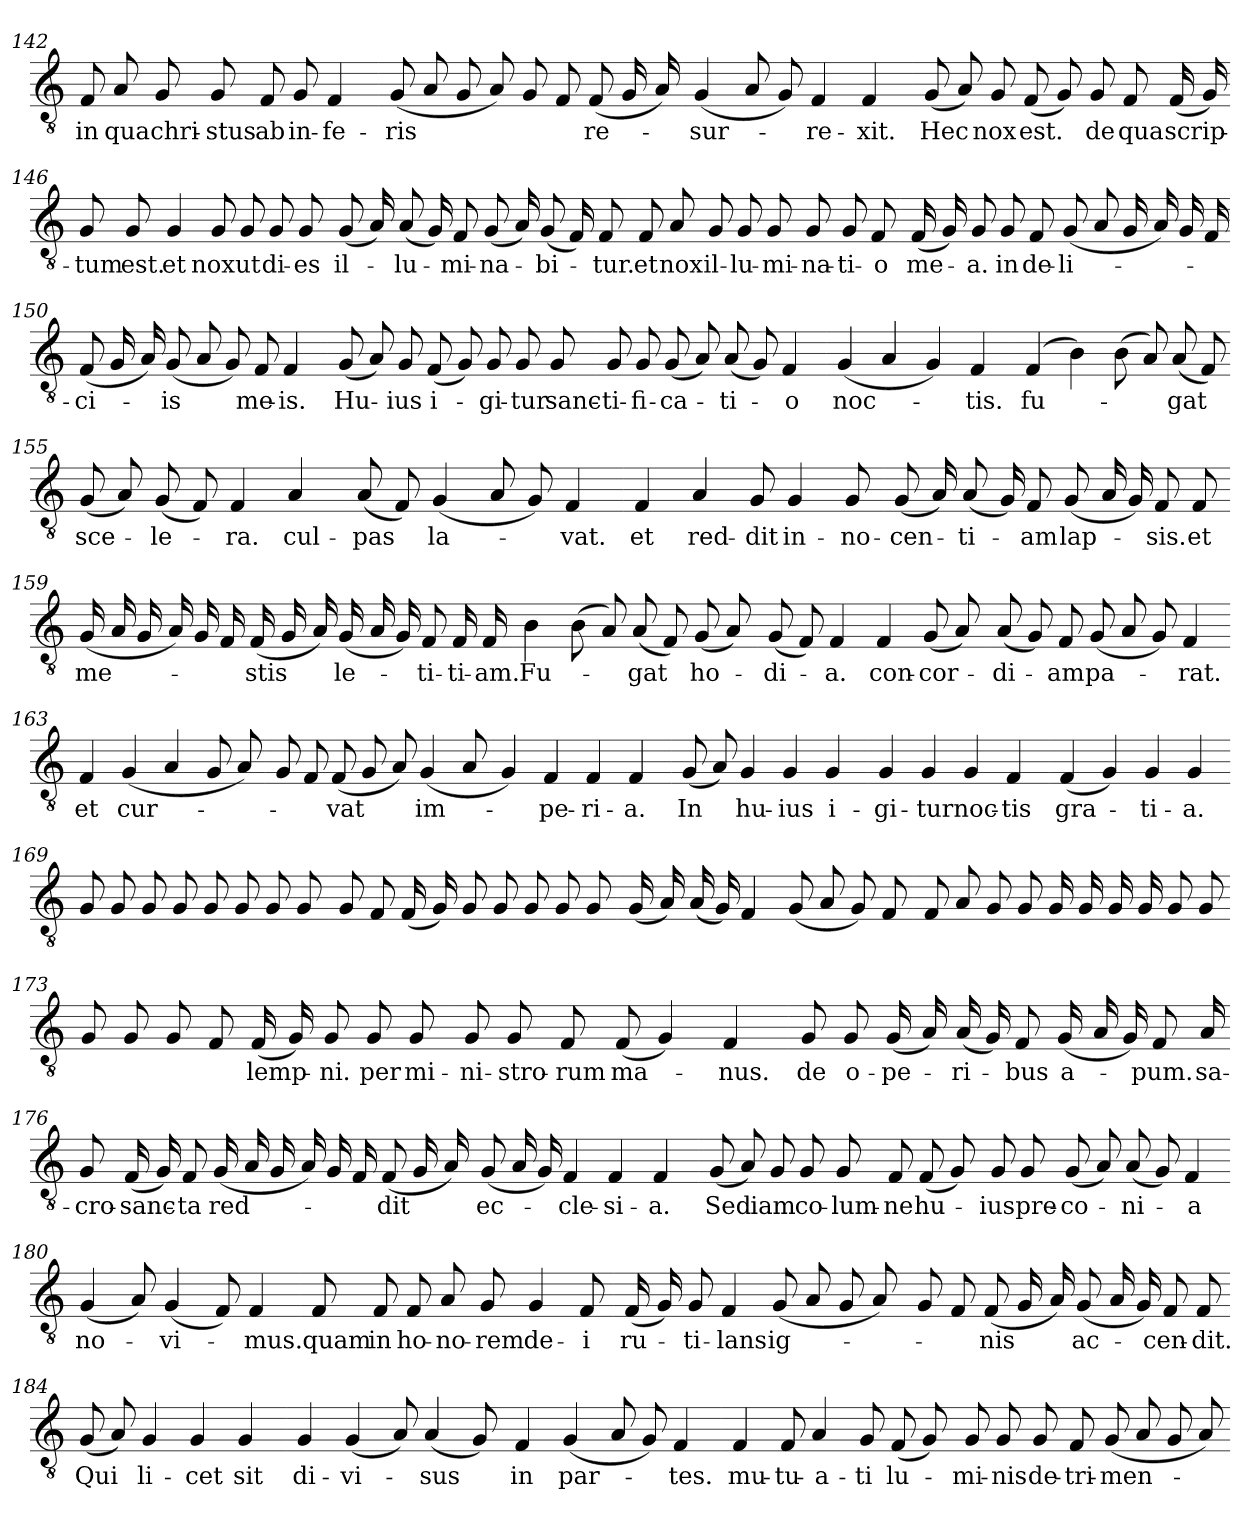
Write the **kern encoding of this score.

**kern	**text
*part1	*part1
*staff1	*staff1
*clefGv2	*
*k[]	*
=142	=142
8F	in
8A	qua
8G	chri-
8G	-stus
8F	ab
8G	in-
4F	-fe-
=143-	=143-
(8G	-ris
8A	.
8G	.
8A)	.
8G	.
8F	.
(8F	re-
16G	.
16A)	.
=144-	=144-
(4G	-sur-
8A	.
8G)	.
4F	-re-
4F	-xit.
=145-	=145-
(8G	Hec
8A)	.
8G	nox
(8F	est.
8G)	.
8G	de
8F	qua
(16F	scrip-
16G)	.
=146-	=146-
8G	-tum
8G	est.
4G	et
8G	nox
8G	ut
8G	di-
8G	-es
=147-	=147-
(8G	il-
16A)	.
(8A	-lu-
16G)	.
8F	-mi-
(8G	-na-
16A)	.
(8G	-bi-
16F)	.
8F	-tur.
=148-	=148-
8F	et
8A	nox
8G	il-
8G	-lu-
8G	-mi-
8G	-na-
8G	-ti-
8F	-o
=149-	=149-
(16F	me-
16G)	.
8G	-a.
8G	in
8F	de-
(8G	-li-
8A	.
16G	.
16A)	.
16G	.
16F	.
=150-	=150-
(8F	-ci-
16G	.
16A)	.
(8G	-is
8A	.
8G)	.
8F	me-
4F	-is.
=151-	=151-
(8G	Hu-
8A)	.
8G	-ius
(8F	i-
8G)	.
8G	-gi-
8G	-tur
8G	sanc-
=152-	=152-
8G	-ti-
8G	-fi-
(8G	-ca-
8A)	.
(8A	-ti-
8G)	.
4F	-o
=153-	=153-
(4G	noc-
4A	.
4G)	.
4F	-tis.
=154-	=154-
(4F	fu-
4B)	.
(8B	.
8A)	.
(8A	-gat
8F)	.
=155-	=155-
(8G	sce-
8A)	.
(8G	-le-
8F)	.
4F	-ra.
4A	cul-
=156-	=156-
(8A	-pas
8F)	.
(4G	la-
8A	.
8G)	.
4F	-vat.
=157-	=157-
4F	et
4A	red-
8G	-dit
4G	in-
8G	-no-
=158-	=158-
(8G	-cen-
16A)	.
(8A	-ti-
16G)	.
8F	-am
(8G	lap-
16A	.
16G)	.
8F	-sis.
8F	et
=159-	=159-
(16G	me-
16A	.
16G	.
16A)	.
16G	.
16F	.
(16F	-stis
16G	.
16A)	.
(16G	le-
16A	.
16G)	.
8F	-ti-
16F	-ti-
16F	-am.
=160-	=160-
4B	Fu-
(8B	.
8A)	.
(8A	-gat
8F)	.
(8G	ho-
8A)	.
=161-	=161-
(8G	-di-
8F)	.
4F	-a.
4F	con-
(8G	-cor-
8A)	.
=162-	=162-
(8A	-di-
8G)	.
8F	-am
(8G	pa-
8A	.
8G)	.
4F	-rat.
=163-	=163-
4F	et
(4G	cur-
4A	.
8G	.
8A)	.
=164-	=164-
8G	.
8F	.
(8F	-vat
8G	.
8A)	.
(4G	im-
8A	.
=165-	=165-
4G)	.
4F	-pe-
4F	-ri-
4F	-a.
=166-	=166-
(8G	In
8A)	.
4G	hu-
4G	-ius
4G	i-
=167-	=167-
4G	-gi-
4G	-tur
4G	noc-
4F	-tis
=168-	=168-
(4F	gra-
4G)	.
4G	-ti-
4G	-a.
=169-	=169-
8G	.
8G	.
8G	.
8G	.
8G	.
8G	.
8G	.
8G	.
=170-	=170-
8G	.
8F	.
(16F	.
16G)	.
8G	.
8G	.
8G	.
8G	.
8G	.
=171-	=171-
(16G	.
16A)	.
(16A	.
16G)	.
4F	.
(8G	.
8A	.
8G)	.
8F	.
=172-	=172-
8F	.
8A	.
8G	.
8G	.
16G	.
16G	.
16G	.
16G	.
8G	.
8G	.
=173-	=173-
8G	.
8G	.
8G	.
8F	.
(16F	lemp-
16G)	.
8G	-ni.
8G	per
8G	mi-
=174-	=174-
8G	-ni-
8G	-stro-
8F	-rum
(8F	ma-
4G)	.
4F	-nus.
=175-	=175-
8G	de
8G	o-
(16G	-pe-
16A)	.
(16A	-ri-
16G)	.
8F	-bus
(16G	a-
16A	.
16G)	.
8F	-pum.
16A	sa-
=176-	=176-
8G	-cro-
(16F	-sanc-
16G)	.
8F	-ta
(16G	red-
16A	.
16G	.
16A)	.
16G	.
16F	.
(8F	-dit
16G	.
16A)	.
=177-	=177-
(8G	ec-
16A	.
16G)	.
4F	-cle-
4F	-si-
4F	-a.
=178-	=178-
(8G	Sed
8A)	.
8G	iam
8G	co-
8G	-lum-
8F	-ne
(8F	hu-
8G)	.
=179-	=179-
8G	-ius
8G	pre-
(8G	-co-
8A)	.
(8A	-ni-
8G)	.
4F	-a
=180-	=180-
(4G	no-
8A)	.
(4G	-vi-
8F)	.
4F	-mus.
=181-	=181-
8F	quam
8F	in
8F	ho-
8A	-no-
8G	-rem
4G	de-
8F	-i
=182-	=182-
(16F	ru-
16G)	.
8G	-ti-
4F	-lans
(8G	ig-
8A	.
8G	.
8A)	.
=183-	=183-
8G	.
8F	.
(8F	-nis
16G	.
16A)	.
(8G	ac-
16A	.
16G)	.
8F	-cen-
8F	-dit.
=184-	=184-
(8G	Qui
8A)	.
4G	li-
4G	-cet
4G	sit
=185-	=185-
4G	di-
(4G	-vi-
8A)	.
(4A	-sus
8G)	.
=186-	=186-
4F	in
(4G	par-
8A	.
8G)	.
4F	-tes.
=187-	=187-
4F	mu-
8F	-tu-
4A	-a-
8G	-ti
(8F	lu-
8G)	.
=188-	=188-
8G	-mi-
8G	-nis
8G	de-
8F	-tri-
(8G	-men-
8A	.
8G	.
8A)	.
=-	=-
*-	*-
